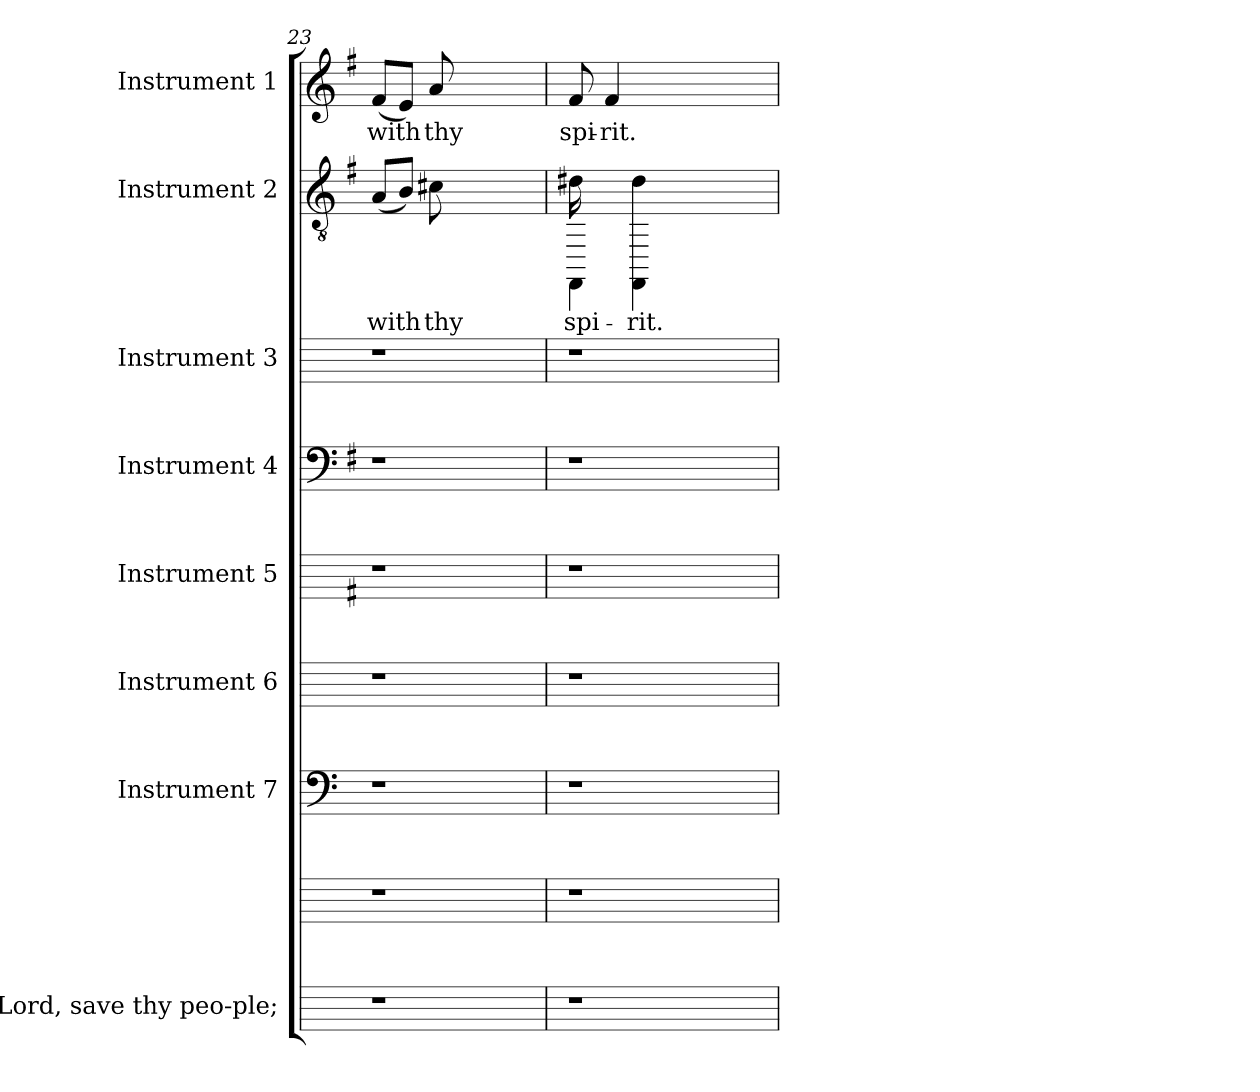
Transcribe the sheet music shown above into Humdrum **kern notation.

**kern	**kern	**kern	**kern	**kern	**kern	**kern	**kern	**text	**kern	**text
*part9	*part8	*part7	*part6	*part5	*part4	*part3	*part2	*part2	*part1	*part1
*staff9	*staff8	*staff7	*staff6	*staff5	*staff4	*staff3	*staff2	*staff2	*staff1	*staff1
*I"O Lord, save thy peo-ple;	*	*I"Instrument 7	*I"Instrument 6	*I"Instrument 5	*I"Instrument 4	*I"Instrument 3	*I"Instrument 2	*	*I"Instrument 1	*
*	*	*clefF4	*	*	*clefF4	*	*clefGv2	*	*clefG2	*
*	*	*	*	*ITrd-3c-5	*	*	*ITrd-3c-5	*	*ITrd-3c-5	*
*k[]	*k[]	*k[]	*k[]	*k[]	*k[f#]	*k[]	*k[]	*	*k[]	*
*C:	*C:	*C:	*C:	*C:	*G:	*C:	*C:	*	*C:	*
=23	=23	=23	=23	=23	=23	=23	=23	=23	=23	=23
!	!	!	!	!	!	!	!	!LO:LY:b:cj	!	!LO:LY:b:cj
1r	1r	1r	1r	1r	1r	1r	(<8d/L	with	(<8b/L	with
!	!	!	!	!	!	!	!	!LO:LY:b:cj	!	!LO:LY:b:cj
.	.	.	.	.	.	.	8e/J)	.	8a/J)	.
!	!	!	!	!	!	!	!	!LO:LY:b:cj	!	!LO:LY:b:cj
.	.	.	.	.	.	.	8f#X\	thy	8dd/	thy
.	.	.	.	.	.	.	2ryy	.	2ryy	.
.	.	.	.	.	.	.	8ryy	.	8ryy	.
=24	=24	=24	=24	=24	=24	=24	=24	=24	=24	=24
*	*	*	*	*	*	*	*^	*	*	*
!	!	!	!	!	!	!	!	!	!LO:LY:b:cj	!	!LO:LY:b:cj
1r	1r	1r	1r	1r	1r	1r	4BBB\	16g#X\	spi-	8b/	spi-
.	.	.	.	.	.	.	.	2ryy	.	.	.
!	!	!	!	!	!	!	!	!	!	!	!LO:LY:b:cj
.	.	.	.	.	.	.	.	.	.	4b/	-rit.
!	!	!	!	!	!	!	!	!	!LO:LY:b:cj	!	!
.	.	.	.	.	.	.	4g#\ 4BBB\	.	-rit.	.	.
.	.	.	.	.	.	.	.	.	.	2ryy	.
.	.	.	.	.	.	.	2ryy	.	.	.	.
.	.	.	.	.	.	.	.	4..ryy	.	.	.
.	.	.	.	.	.	.	.	.	.	8ryy	.
*	*	*	*	*	*	*	*v	*v	*	*	*
=	=	=!	=	=!	=!	=!	=!	=!	=!	=!
*-	*-	*-	*-	*-	*-	*-	*-	*-	*-	*-
